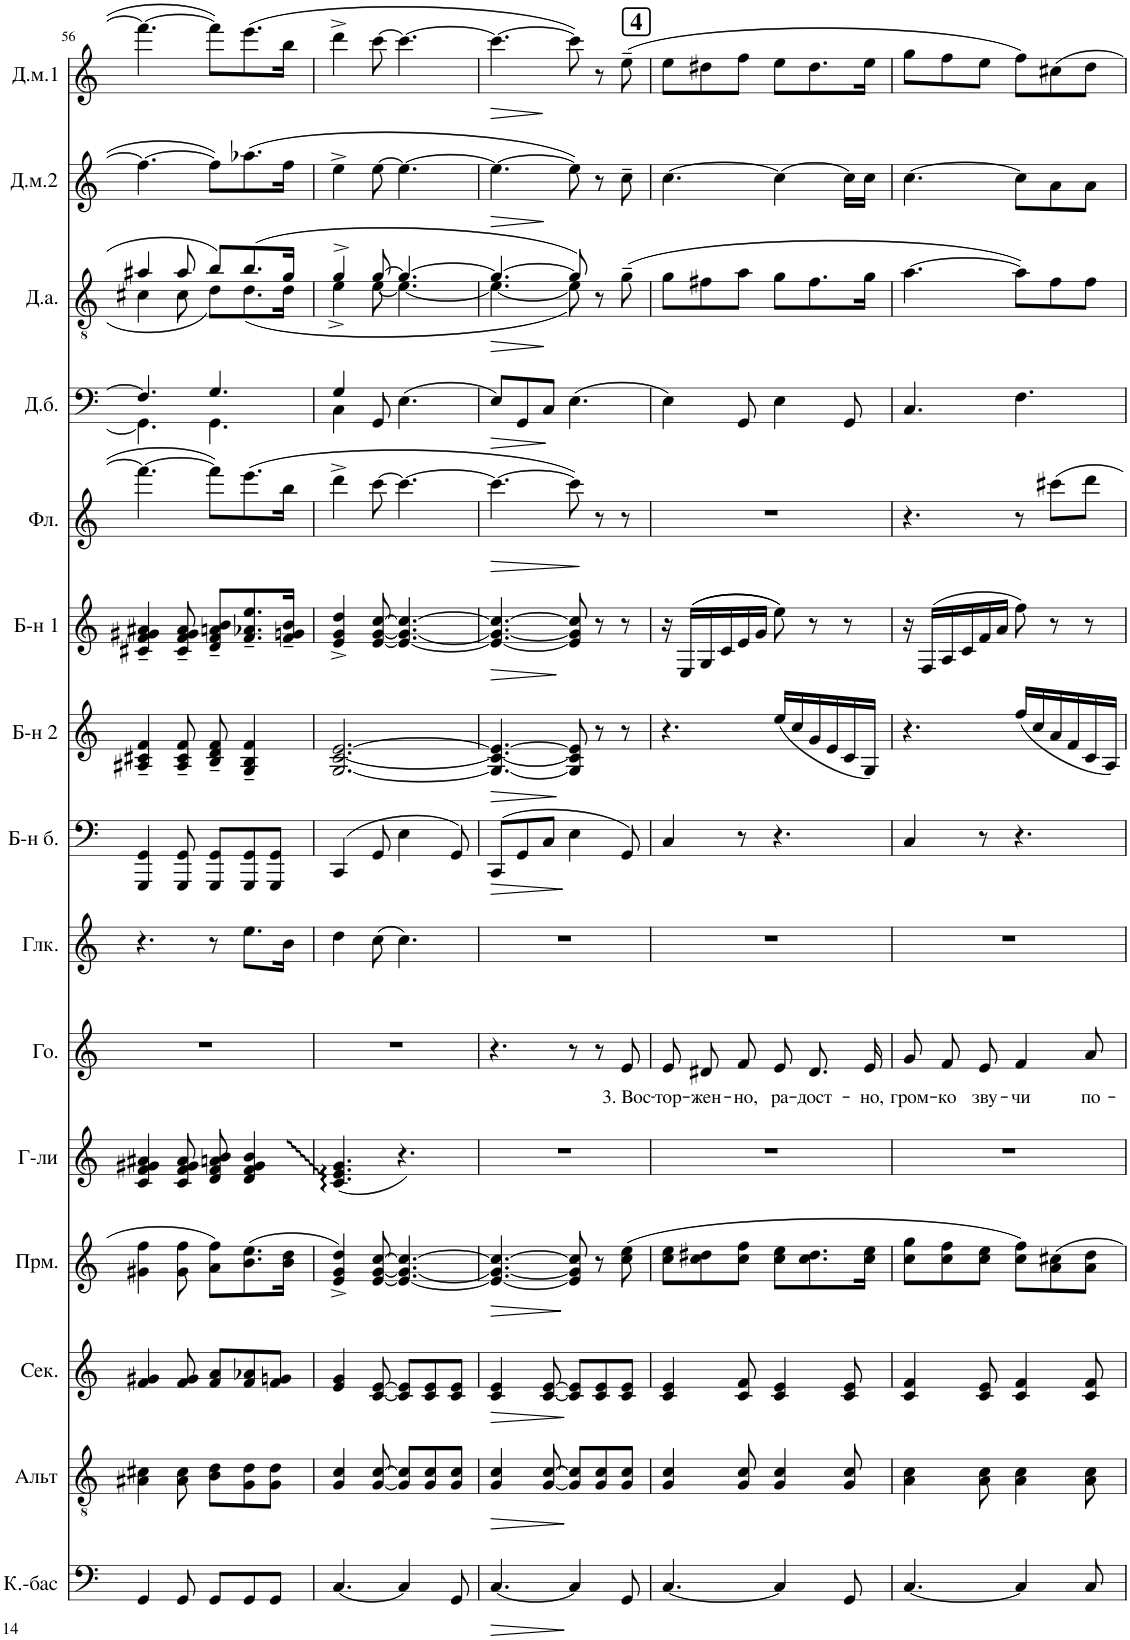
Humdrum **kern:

**kern	**dynam	**kern	**dynam	**kern	**dynam	**kern	**dynam	**kern	**kern	**text	**kern	**kern	**dynam	**kern	**dynam	**kern	**dynam	**kern	**dynam	**kern	**dynam	**kern	**dynam	**kern	**dynam	**kern	**dynam
*part15	*part15	*part14	*part14	*part13	*part13	*part12	*part12	*part11	*part10	*part10	*part9	*part8	*part8	*part7	*part7	*part6	*part6	*part5	*part5	*part4	*part4	*part3	*part3	*part2	*part2	*part1	*part1
*staff15	*staff15	*staff14	*staff14	*staff13	*staff13	*staff12	*staff12	*staff11	*staff10	*staff10	*staff9	*staff8	*staff8	*staff7	*staff7	*staff6	*staff6	*staff5	*staff5	*staff4	*staff4	*staff3	*staff3	*staff2	*staff2	*staff1	*staff1
*I"Контрабас	*	*I"Альт	*	*I"Секунда	*	*I"Прима	*	*I"Гусли	*I"Голос	*	*I"Глокеншпиль	*I"Баян-бас	*	*I"Баян 2	*	*I"Баян 1	*	*I"Флейта	*	*I"Домра басовая	*	*I"Домра альтовая	*	*I"Домра малая 2	*	*I"Домра малая 1	*
!!LO:PB:g=z
*clefF4	*	*clefGv2	*	*clefG2	*	*clefG2	*	*clefG2	*clefG2	*	*clefG2	*clefF4	*	*clefG2	*	*clefG2	*	*clefG2	*	*clefF4	*	*clefGv2	*	*clefG2	*	*clefG2	*
*	*	*	*	*	*	*	*	*	*	*	*Trd-14c-24	*	*	*	*	*	*	*	*	*	*	*	*	*	*	*	*
*k[]	*	*k[]	*	*k[]	*	*k[]	*	*k[]	*k[]	*	*k[]	*k[]	*	*k[]	*	*k[]	*	*k[]	*	*k[]	*	*k[]	*	*k[]	*	*k[]	*
*M6/8	*	*M6/8	*	*M6/8	*	*M6/8	*	*M6/8	*M6/8	*	*M6/8	*M6/8	*	*M6/8	*	*M6/8	*	*M6/8	*	*M6/8	*	*M6/8	*	*M6/8	*	*M6/8	*
=56	=56	=56	=56	=56	=56	=56	=56	=56	=56	=56	=56	=56	=56	=56	=56	=56	=56	=56	=56	=56	=56	=56	=56	=56	=56	=56	=56
*	*	*	*	*	*	*	*	*	*	*	*	*	*	*	*	*	*	*	*	*^	*	*^	*	*	*	*	*
4GG/	.	4A#X\ 4c#X\	.	4f/ 4g#X/	.	4g#X\ 4ff\	.	4c/ 4f/ 4g#X/ 4a#X/	2.r	.	4.r	4GGG/ 4GG/	.	4A#X/~ 4c#X/~ 4f/~	.	4c#X/~ 4f/~ 4g#X/~ 4a#X/~	.	4.fff\_	.	4.F/]	4.GG\]	.	4a#X/	4c#X\	.	4.ff\_	.	4.fff\_	.
8GG/	.	8A#\ 8c#\	.	8f/ 8g#/	.	8g#\ 8ff\	.	8c/ 8f/ 8g#/ 8a#/	.	.	.	8GGG/ 8GG/	.	8A#/~ 8c#/~ 8f/~	.	8c#/~ 8f/~ 8g#/~ 8a#/~	.	.	.	.	.	.	8a#/	8c#\	.	.	.	.	.
8GG/L	.	8B\ 8d\L	.	8f/ 8a/L	.	8a\ 8ff\L	.	8d/ 8f/ 8an/ 8b/	.	.	8r	8GGG/ 8GG/L	.	8B/~ 8d/~ 8f/~	.	8d/~ 8f/~ 8an/~ 8b/~L	.	8fff\L]	.	4.G/	4.GG\	.	8b/L	8d\L	.	8ff\L]	.	8fff\L]	.
8GG/	.	8G\ 8d\	.	8f/ 8a-X/	.	(8.b\ 8.ee\	.	4d/ 4f/ 4g#/ 4b/	.	.	8.ee\L	8GGG/ 8GG/	.	4G/~ 4B/~ 4f/~	.	8.f/~ 8.a-X/~ 8.ee/~	.	(8.eee\	.	.	.	.	(8.b/	(8.d\	.	(8.aa-X\	.	(8.eee\	.
8GG/J	.	8G\ 8d\J	.	8f/ 8gn/J	.	.	.	.	.	.	.	8GGG/ 8GG/J	.	.	.	.	.	.	.	.	.	.	.	.	.	.	.	.	.
.	.	.	.	.	.	16b\ 16dd\Jk	.	.	.	.	16b\Jk	.	.	.	.	16f/~ 16gn/~ 16b/~Jk	.	16bb\Jk	.	.	.	.	16g/Jk	16d\Jk	.	16ff\Jk	.	16bb\Jk	.
=57	=57	=57	=57	=57	=57	=57	=57	=57	=57	=57	=57	=57	=57	=57	=57	=57	=57	=57	=57	=57	=57	=57	=57	=57	=57	=57	=57	=57	=57
[4.C/	.	4G/ 4c/	.	4e/ 4g/	.	4e/^ 4g/^ 4dd/^)	.	(4.c/ 4.e/ 4.g/	2.r	.	4dd\	(4CC/	.	[2.G/ [2.c/ [2.e/	.	4e/^ 4g/^ 4dd/^	.	4ddd^\	.	4G/	4C\	.	4g^/	4e^\	.	4ee^\	.	4ddd^\	.
.	.	[8G/ [8c/	.	[8c/ [8e/	.	[8e/ [8g/ [8cc/	.	.	.	.	(8cc\	8GG/	.	.	.	[8e/ [8g/ [8cc/	.	[8ccc\	.	8GG/	2ryy	.	[8g/	[8e\	.	[8ee\	.	[8ccc\	.
4C/]	.	8G/] 8c/]L	.	8c/] 8e/]L	.	4.e/_ 4.g/_ 4.cc/_	.	4.r)	.	.	4.cc\)	4E\	.	.	.	4.e/_ 4.g/_ 4.cc/_	.	4.ccc\_	.	(4.E\	.	.	4.g/_	4.e\_	.	4.ee\_	.	4.ccc\_	.
.	.	8G/ 8c/	.	8c/ 8e/	.	.	.	.	.	.	.	.	.	.	.	.	.	.	.	.	.	.	.	.	.	.	.	.	.
8GG/	.	8G/ 8c/J	.	8c/ 8e/J	.	.	.	.	.	.	.	8GG/)	.	.	.	.	.	.	.	.	.	.	.	.	.	.	.	.	.
*	*	*	*	*	*	*	*	*	*	*	*	*	*	*	*	*	*	*	*	*v	*v	*	*	*	*	*	*	*	*
=58	=58	=58	=58	=58	=58	=58	=58	=58	=58	=58	=58	=58	=58	=58	=58	=58	=58	=58	=58	=58	=58	=58	=58	=58	=58	=58	=58	=58
!	!LO:HP:b	!	!LO:HP:b	!	!LO:HP:b	!	!LO:HP:b	!	!	!	!	!	!LO:HP:b	!	!LO:HP:b	!	!LO:HP:b	!	!LO:HP:b	!	!LO:HP:b	!	!	!LO:HP:b	!	!LO:HP:b	!	!LO:HP:b
[4.C/	>	4G/ 4c/	>	4c/ 4e/	>	4.e/_ 4.g/_ 4.cc/_	>	2.r	4.r	.	2.r	(8CC/L	>	4.G/_ 4.c/_ 4.e/_	>	4.e/_ 4.g/_ 4.cc/_	>	4.ccc\_	>	8E/L)	>	4.g/_	4.e\_	>	4.ee\_	>	4.ccc\_	>
.	.	.	.	.	.	.	.	.	.	.	.	8GG/	.	.	.	.	.	.	.	8GG/	.	.	.	.	.	.	.	.
.	.	[8G/ [8c/	.	[8c/ [8e/	.	.	.	.	.	.	.	8C/J	.	.	.	.	.	.	.	8C/J	.	.	.	.	.	.	.	.
4C/]	.	8G/] 8c/]L	.	8c/] 8e/]L	.	8e/] 8g/] 8cc/]	.	.	8r	.	.	4E\	.	8G/] 8c/] 8e/]	.	8e/] 8g/] 8cc/]	.	8ccc\])	]	(4.E\	.	8g/])	8e\])	.	8ee\])	.	8ccc\])	.
.	.	8G/ 8c/	.	8c/ 8e/	.	8r	.	.	8r	.	.	.	.	8r	.	8r	.	8r	.	.	.	8r	4ryy	.	8r	.	8r	.
!	!	!	!	!	!	!	!	!	!	!LO:LY:b	!	!	!	!	!	!	!	!	!	!	!	!	!	!	!	!	!	!
8GG/	]	8G/ 8c/J	]	8c/ 8e/J	]	(8cc\ 8ee\	]	.	8e/	3. Вос-	.	8GG/)	]	8r	]	8r	]	8r	.	.	.	(8g~>\	.	.	8cc~\	.	(8ee~\	.
*	*	*	*	*	*	*	*	*	*	*	*	*	*	*	*	*	*	*	*	*	*	*v	*v	*	*	*	*	*
.	.	.	.	.	.	.	.	.	.	.	.	.	.	.	.	.	.	.	.	.	]	.	]	.	]	.	]
!!LO:REH:place=s1:a:B:cj:fs=14:t=4
=59	=59	=59	=59	=59	=59	=59	=59	=59	=59	=59	=59	=59	=59	=59	=59	=59	=59	=59	=59	=59	=59	=59	=59	=59	=59	=59	=59
!	!	!	!	!	!	!	!	!	!	!LO:LY:b	!	!	!	!	!	!	!	!	!	!	!	!	!	!	!	!	!
[4.C/	.	4G/ 4c/	.	4c/ 4e/	.	8cc\ 8ee\L	.	2.r	8e/L	-тор-	2.r	4C/	.	4.r	.	16r	.	2.r	.	4E\)	.	8g\L	.	[4.cc\	.	8ee\L	.
.	.	.	.	.	.	.	.	.	.	.	.	.	.	.	.	((16E/LL	.	.	.	.	.	.	.	.	.	.	.
!	!	!	!	!	!	!	!	!	!	!LO:LY:b	!	!	!	!	!	!	!	!	!	!	!	!	!	!	!	!	!
.	.	.	.	.	.	8cc\ 8dd#X\	.	.	8d#X/	-жен-	.	.	.	.	.	16G/	.	.	.	.	.	8f#X\	.	.	.	8dd#X\	.
.	.	.	.	.	.	.	.	.	.	.	.	.	.	.	.	16c/	.	.	.	.	.	.	.	.	.	.	.
!	!	!	!	!	!	!	!	!	!	!LO:LY:b	!	!	!	!	!	!	!	!	!	!	!	!	!	!	!	!	!
.	.	8G/ 8c/	.	8c/ 8f/	.	8cc\ 8ff\J	.	.	8f/J	-но,	.	8r	.	.	.	16e/	.	.	.	8GG/	.	8a\J	.	.	.	8ff\J	.
.	.	.	.	.	.	.	.	.	.	.	.	.	.	.	.	16g/JJ	.	.	.	.	.	.	.	.	.	.	.
!	!	!	!	!	!	!	!	!	!	!LO:LY:b	!	!	!	!	!	!	!	!	!	!	!	!	!	!	!	!	!
4C/]	.	4G/ 4c/	.	4c/ 4e/	.	8cc\ 8ee\L	.	.	8e/L	ра-	.	4.r	.	(16ee/LL	.	8ee\))	.	.	.	4E\	.	8g\L	.	4cc\_	.	8ee\L	.
.	.	.	.	.	.	.	.	.	.	.	.	.	.	16cc/	.	.	.	.	.	.	.	.	.	.	.	.	.
!	!	!	!	!	!	!	!	!	!	!LO:LY:b	!	!	!	!	!	!	!	!	!	!	!	!	!	!	!	!	!
.	.	.	.	.	.	8.cc\ 8.dd#\	.	.	8.d#/	-дост-	.	.	.	16g/	.	8r	.	.	.	.	.	8.f#\	.	.	.	8.dd#\	.
.	.	.	.	.	.	.	.	.	.	.	.	.	.	16e/	.	.	.	.	.	.	.	.	.	.	.	.	.
8GG/	.	8G/ 8c/	.	8c/ 8e/	.	.	.	.	.	.	.	.	.	16c/	.	8r	.	.	.	8GG/	.	.	.	16cc\LL]	.	.	.
!	!	!	!	!	!	!	!	!	!	!LO:LY:b	!	!	!	!	!	!	!	!	!	!	!	!	!	!	!	!	!
.	.	.	.	.	.	16cc\ 16ee\Jk	.	.	16e/Jk	-но,	.	.	.	16G/JJ)	.	.	.	.	.	.	.	16g\Jk	.	16cc\JJ	.	16ee\Jk	.
=60	=60	=60	=60	=60	=60	=60	=60	=60	=60	=60	=60	=60	=60	=60	=60	=60	=60	=60	=60	=60	=60	=60	=60	=60	=60	=60	=60
!	!	!	!	!	!	!	!	!	!	!LO:LY:b	!	!	!	!	!	!	!	!	!	!	!	!	!	!	!	!	!
[4.C/	.	4A\ 4c\	.	4c/ 4f/	.	8cc\ 8gg\L	.	2.r	8g/L	гром-	2.r	4C/	.	4.r	.	16r	.	4.r	.	4.C/	.	[4.a\	.	[4.cc\	.	8gg\L	.
.	.	.	.	.	.	.	.	.	.	.	.	.	.	.	.	(16F/LL	.	.	.	.	.	.	.	.	.	.	.
!	!	!	!	!	!	!	!	!	!	!LO:LY:b	!	!	!	!	!	!	!	!	!	!	!	!	!	!	!	!	!
.	.	.	.	.	.	8cc\ 8ff\	.	.	8f/	-ко	.	.	.	.	.	16A/	.	.	.	.	.	.	.	.	.	8ff\	.
.	.	.	.	.	.	.	.	.	.	.	.	.	.	.	.	16c/	.	.	.	.	.	.	.	.	.	.	.
!	!	!	!	!	!	!	!	!	!	!LO:LY:b	!	!	!	!	!	!	!	!	!	!	!	!	!	!	!	!	!
.	.	8A\ 8c\	.	8c/ 8e/	.	8cc\ 8ee\J	.	.	8e/J	зву-	.	8r	.	.	.	16f/	.	.	.	.	.	.	.	.	.	8ee\J	.
.	.	.	.	.	.	.	.	.	.	.	.	.	.	.	.	16a/JJ	.	.	.	.	.	.	.	.	.	.	.
!	!	!	!	!	!	!	!	!	!	!LO:LY:b	!	!	!	!	!	!	!	!	!	!	!	!	!	!	!	!	!
4C/]	.	4A\ 4c\	.	4c/ 4f/	.	8cc\ 8ff\L)	.	.	4f/	-чи	.	4.r	.	(16ff/LL	.	8ff\)	.	8r	.	4.F\	.	8a\L])	.	8cc\L]	.	8ff\L)	.
.	.	.	.	.	.	.	.	.	.	.	.	.	.	16cc/	.	.	.	.	.	.	.	.	.	.	.	.	.
.	.	.	.	.	.	8a\ 8cc#X\	.	.	.	.	.	.	.	16a/	.	8r	.	8ccc#X\L	.	.	.	8f\	.	8a\	.	8cc#X\	.
.	.	.	.	.	.	.	.	.	.	.	.	.	.	16f/	.	.	.	.	.	.	.	.	.	.	.	.	.
!	!	!	!	!	!	!	!	!	!	!LO:LY:b	!	!	!	!	!	!	!	!	!	!	!	!	!	!	!	!	!
8C/	.	8A\ 8c\	.	8c/ 8f/	.	8a\ 8dd\J	.	.	8a/	по-	.	.	.	16c/	.	8r	.	8ddd\J	.	.	.	8f\J	.	8a\J	.	8dd\J	.
.	.	.	.	.	.	.	.	.	.	.	.	.	.	16A/JJ)	.	.	.	.	.	.	.	.	.	.	.	.	.
=	=	=	=	=	=	=	=	=	=	=	=	=	=	=	=	=	=	=	=	=	=	=	=	=	=	=	=
*-	*-	*-	*-	*-	*-	*-	*-	*-	*-	*-	*-	*-	*-	*-	*-	*-	*-	*-	*-	*-	*-	*-	*-	*-	*-	*-	*-
